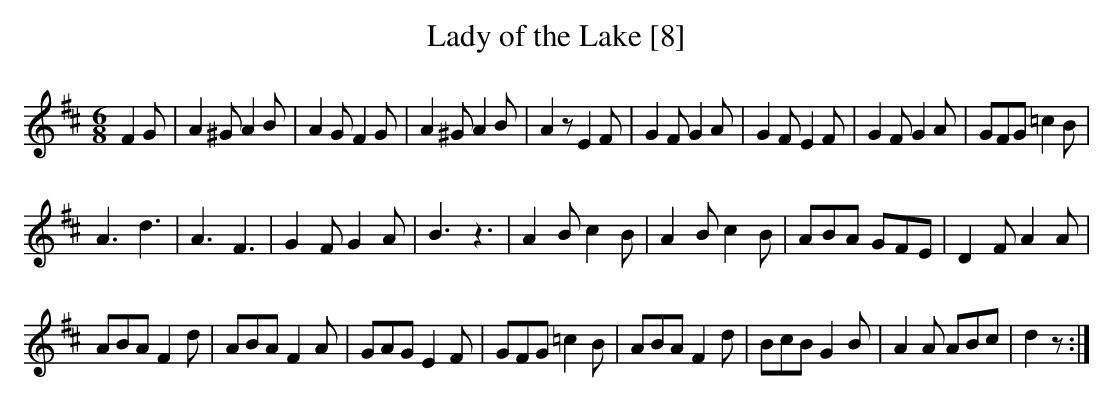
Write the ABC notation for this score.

X:1
T:Lady of the Lake [8]
M:6/8
L:1/8
K:D
F2G |\
A2^G A2B | A2G F2G | A2^G A2B | A2z E2F | G2F G2A | G2F E2F | G2F G2A | GFG =c2B |
A3 d3 | A3 F3 | G2F G2A | B3 z3 | A2B c2B | A2B c2B | ABA GFE | D2F A2A |
ABA F2d | ABA F2A | GAG E2F | GFG =c2B | ABA F2d | BcB G2B | A2A ABc | d2z :|
